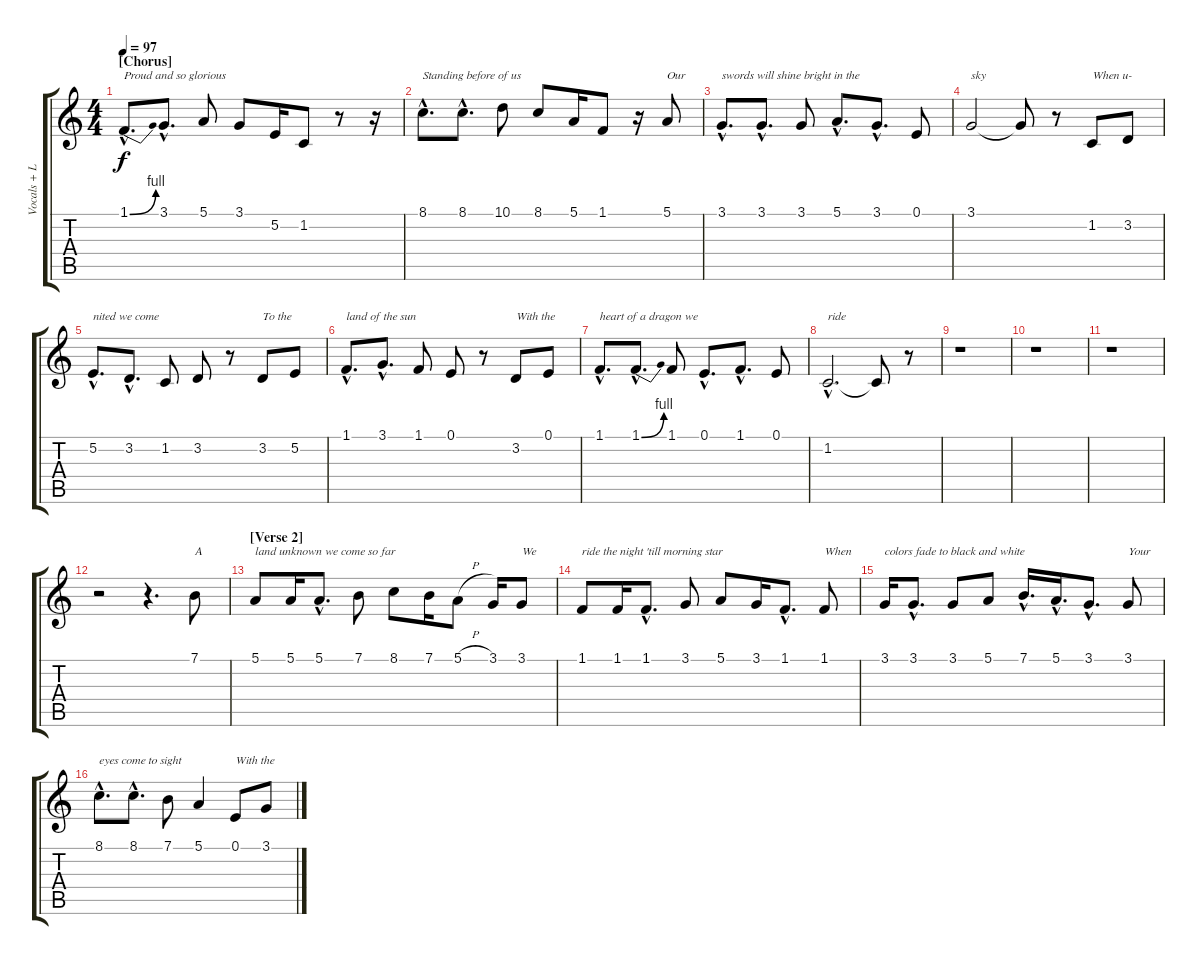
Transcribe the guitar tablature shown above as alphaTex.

\track ("Vocals + Lyrics" "Vocals + L") {instrument lead2sawtooth}
\staff {score tabs}
\tuning (E4 B3 G3 D3 A2 E2) {hide}
\ts (4 4)
\section ("" "[Chorus]")
\tempo 97
\clef g2
\ks c
1.1{be (bend 0 0 60 4) hac}.8{d txt "Proud and so glorious" dy f} 3.1{hac}.8{d} 5.1.8 3.1.8 5.2.16 1.2.8 r.8 r.16 |
8.1{hac}.8{d txt "Standing before of us"} 8.1{hac}.8{d} 10.1.8 8.1.8 5.1.16 1.1.8 r.16 5.1.8{txt "Our"} |
3.1{hac}.8{d txt "swords will shine bright in the"} 3.1{hac}.8{d} 3.1.8 5.1{hac}.8{d} 3.1{hac}.8{d} 0.1.8 |
3.1.2{txt "sky"} 3.1{t}.8 r.8 1.2.8{txt "When u-"} 3.2.8 |
5.2{hac}.8{d txt "nited we come"} 3.2{hac}.8{d} 1.2.8 3.2.8 r.8 3.2.8{txt "To the"} 5.2.8 |
1.1{hac}.8{d txt "land of the sun"} 3.1{hac}.8{d} 1.1.8 0.1.8 r.8 3.2.8{txt "With the"} 0.1.8 |
1.1{hac}.8{d txt "heart of a dragon we"} 1.1{be (bend 0 0 60 4) hac}.8{d} 1.1.8 0.1{hac}.8{d} 1.1{hac}.8{d} 0.1.8 |
1.2{hac}.2{d txt "ride"} 1.2{t}.8 r.8 |
\section ("" "")
r.1 |
r.1 |
r.1 |
r.2 r.4{d} 7.1.8{txt "A"} |
\section ("" "[Verse 2]")
5.1.8{txt "land unknown we come so far "} 5.1.16 5.1{hac}.8{d} 7.1.8 8.1.8 7.1.16 5.1{h}.8 3.1.16 3.1.8{txt "We"} |
1.1.8{txt "ride the night 'till morning star "} 1.1.16 1.1{hac}.8{d} 3.1.8 5.1.8 3.1.16 1.1{hac}.8{d} 1.1.8{txt "When"} |
3.1.16{txt "colors fade to black and white "} 3.1{hac}.8{d} 3.1.8 5.1.8 7.1{hac}.16{d} 5.1{hac}.16{d} 3.1{hac}.8{d} 3.1.8{txt "Your"} |
8.1{hac}.8{d txt "eyes come to sight  "} 8.1{hac}.8{d} 7.1.8 5.1.4 0.1.8{txt "With the"} 3.1.8
